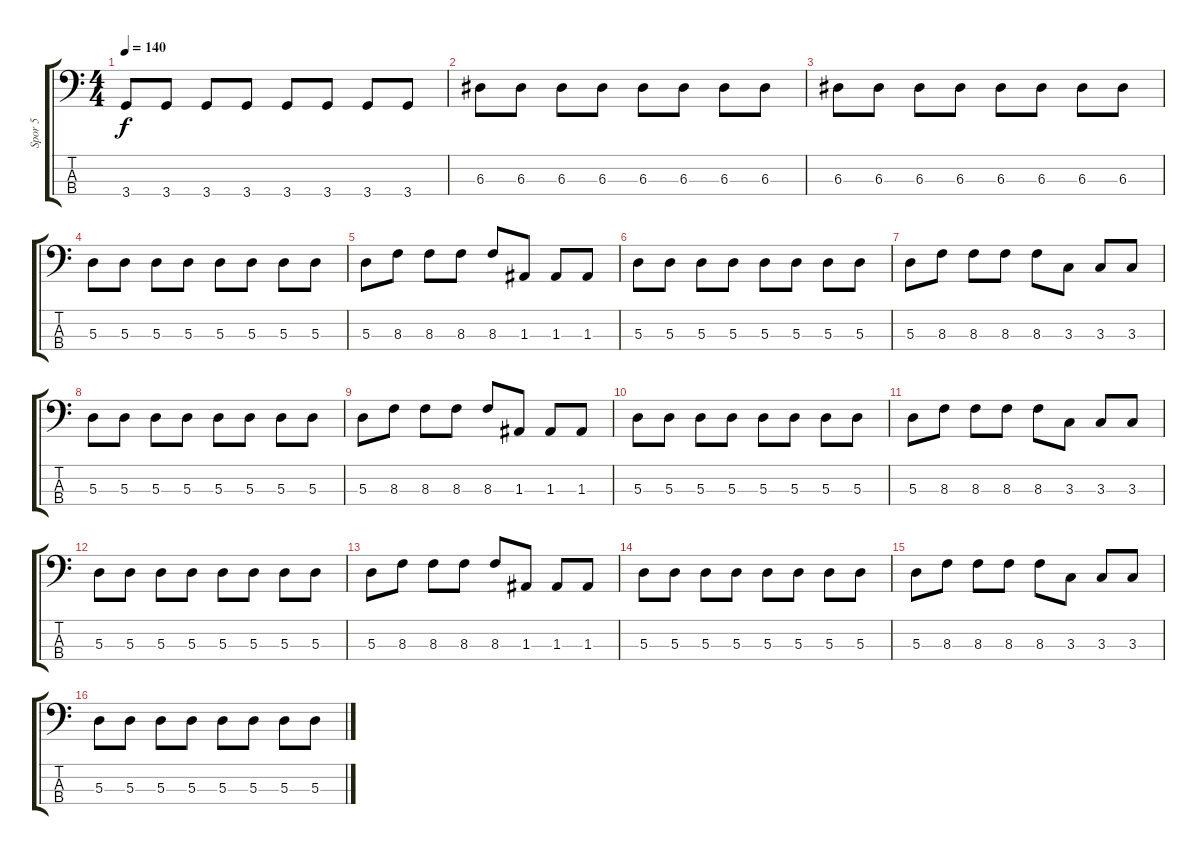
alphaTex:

\track ("Spor 5" "Spor 5") {instrument electricbassfinger}
\staff {score tabs}
\tuning (G2 D2 A1 E1) {hide}
\ts (4 4)
\tempo 140
\clef f4
\ks c
3.4.8{dy f} 3.4.8 3.4.8 3.4.8 3.4.8 3.4.8 3.4.8 3.4.8 |
6.3.8 6.3.8 6.3.8 6.3.8 6.3.8 6.3.8 6.3.8 6.3.8 |
6.3.8 6.3.8 6.3.8 6.3.8 6.3.8 6.3.8 6.3.8 6.3.8 |
5.3.8 5.3.8 5.3.8 5.3.8 5.3.8 5.3.8 5.3.8 5.3.8 |
5.3.8 8.3.8 8.3.8 8.3.8 8.3.8 1.3.8 1.3.8 1.3.8 |
5.3.8 5.3.8 5.3.8 5.3.8 5.3.8 5.3.8 5.3.8 5.3.8 |
5.3.8 8.3.8 8.3.8 8.3.8 8.3.8 3.3.8 3.3.8 3.3.8 |
5.3.8 5.3.8 5.3.8 5.3.8 5.3.8 5.3.8 5.3.8 5.3.8 |
5.3.8 8.3.8 8.3.8 8.3.8 8.3.8 1.3.8 1.3.8 1.3.8 |
5.3.8 5.3.8 5.3.8 5.3.8 5.3.8 5.3.8 5.3.8 5.3.8 |
5.3.8 8.3.8 8.3.8 8.3.8 8.3.8 3.3.8 3.3.8 3.3.8 |
5.3.8 5.3.8 5.3.8 5.3.8 5.3.8 5.3.8 5.3.8 5.3.8 |
5.3.8 8.3.8 8.3.8 8.3.8 8.3.8 1.3.8 1.3.8 1.3.8 |
5.3.8 5.3.8 5.3.8 5.3.8 5.3.8 5.3.8 5.3.8 5.3.8 |
5.3.8 8.3.8 8.3.8 8.3.8 8.3.8 3.3.8 3.3.8 3.3.8 |
5.3.8 5.3.8 5.3.8 5.3.8 5.3.8 5.3.8 5.3.8 5.3.8
